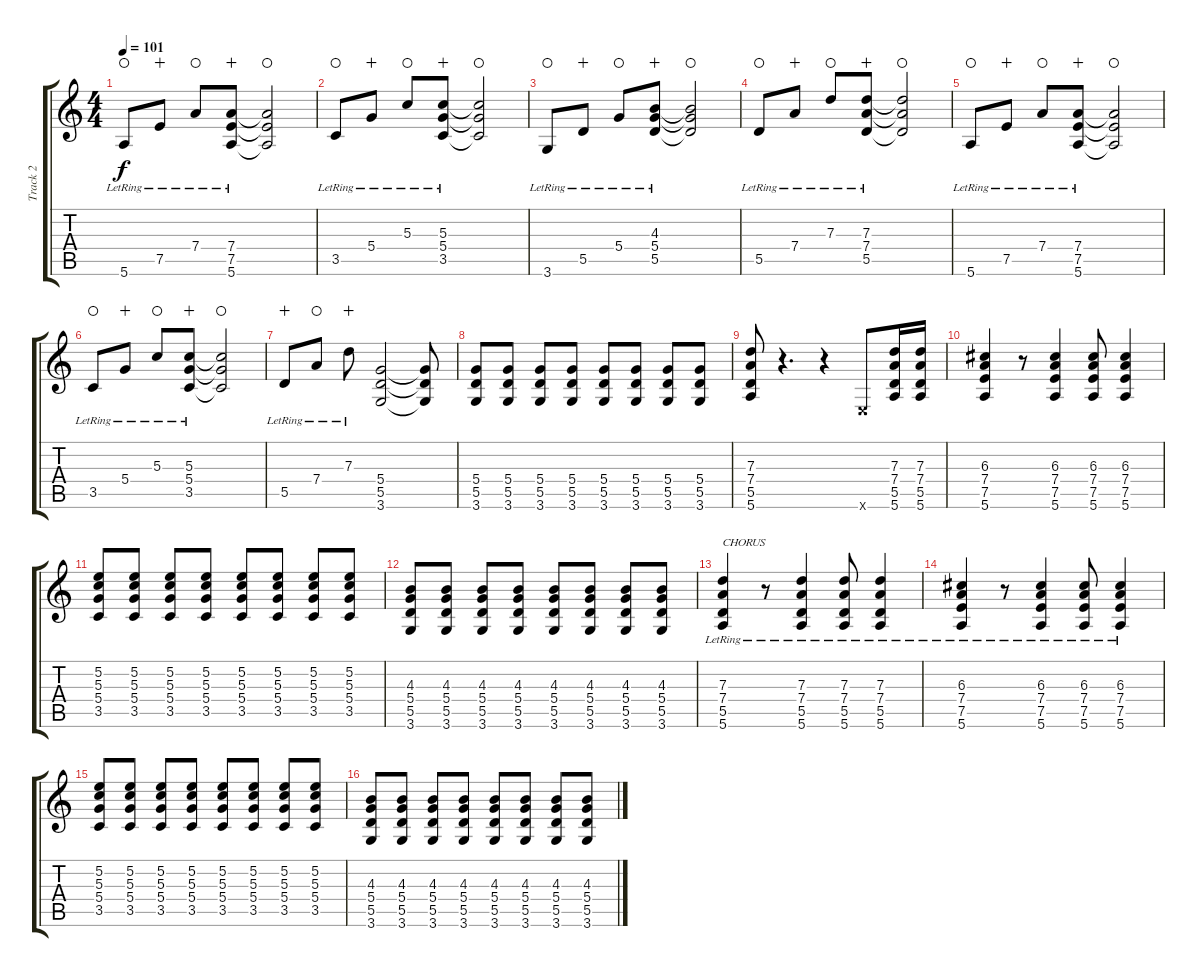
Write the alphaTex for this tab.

\track ("Track 2" "Track 2") {instrument electricguitarclean}
\staff {score tabs}
\tuning (E4 B3 G3 D3 A2 E2) {hide}
\ts (4 4)
\tempo 101
\clef g2
\ks c
5.6{lr}.8{dy f waho} 7.5{lr}.8{wahc} 7.4{lr}.8{waho} (7.4{lr} 7.5{lr} 5.6{lr}).8{wahc} (7.4{t} 7.5{t} 5.6{t}).2{waho} |
3.5{lr}.8{waho} 5.4{lr}.8{wahc} 5.3{lr}.8{waho} (5.3{lr} 5.4{lr} 3.5{lr}).8{wahc} (5.3{t} 5.4{t} 3.5{t}).2{waho} |
3.6{lr}.8{waho} 5.5{lr}.8{wahc} 5.4{lr}.8{waho} (4.3{lr} 5.4{lr} 5.5{lr}).8{wahc} (4.3{t} 5.4{t} 5.5{t}).2{waho} |
5.5{lr}.8{volume 16 instrument acousticguitarsteel waho} 7.4{lr}.8{wahc} 7.3{lr}.8{waho} (7.3{lr} 7.4{lr} 5.5{lr}).8{wahc} (7.3{t} 7.4{t} 5.5{t}).2{waho} |
5.6{lr}.8{waho} 7.5{lr}.8{wahc} 7.4{lr}.8{waho} (7.4{lr} 7.5{lr} 5.6{lr}).8{wahc} (7.4{t} 7.5{t} 5.6{t}).2{waho} |
3.5{lr}.8{waho} 5.4{lr}.8{wahc} 5.3{lr}.8{waho} (5.3{lr} 5.4{lr} 3.5{lr}).8{wahc} (5.3{t} 5.4{t} 3.5{t}).2{waho} |
5.5{lr}.8{wahc} 7.4{lr}.8{waho} 7.3{lr}.8{wahc} (5.4 5.5 3.6).2{instrument overdrivenguitar} (5.4{t} 5.5{t} 3.6{t}).8 |
(5.4 5.5 3.6).8 (5.4 5.5 3.6).8 (5.4 5.5 3.6).8 (5.4 5.5 3.6).8 (5.4 5.5 3.6).8 (5.4 5.5 3.6).8 (5.4 5.5 3.6).8 (5.4 5.5 3.6).8 |
(7.3 7.4 5.5 5.6).8 r.4{d} r.4 0.6{x}.8 (7.3 7.4 5.5 5.6).16 (7.3 7.4 5.5 5.6).16 |
(6.3 7.4 7.5 5.6).4 r.8 (6.3 7.4 7.5 5.6).4 (6.3 7.4 7.5 5.6).8 (6.3 7.4 7.5 5.6).4 |
(5.2 5.3 5.4 3.5).8 (5.2 5.3 5.4 3.5).8 (5.2 5.3 5.4 3.5).8 (5.2 5.3 5.4 3.5).8 (5.2 5.3 5.4 3.5).8 (5.2 5.3 5.4 3.5).8 (5.2 5.3 5.4 3.5).8 (5.2 5.3 5.4 3.5).8 |
(4.3 5.4 5.5 3.6).8 (4.3 5.4 5.5 3.6).8 (4.3 5.4 5.5 3.6).8 (4.3 5.4 5.5 3.6).8 (4.3 5.4 5.5 3.6).8 (4.3 5.4 5.5 3.6).8 (4.3 5.4 5.5 3.6).8 (4.3 5.4 5.5 3.6).8 |
(7.3 7.4 5.5{lr} 5.6{lr}).4{txt "CHORUS"} r.8 (7.3 7.4 5.5{lr} 5.6{lr}).4 (7.3 7.4 5.5{lr} 5.6{lr}).8 (7.3 7.4 5.5{lr} 5.6{lr}).4 |
(6.3 7.4 7.5{lr} 5.6{lr}).4 r.8 (6.3 7.4 7.5{lr} 5.6{lr}).4 (6.3 7.4 7.5{lr} 5.6{lr}).8 (6.3 7.4 7.5{lr} 5.6{lr}).4 |
(5.2 5.3 5.4 3.5).8 (5.2 5.3 5.4 3.5).8 (5.2 5.3 5.4 3.5).8 (5.2 5.3 5.4 3.5).8 (5.2 5.3 5.4 3.5).8 (5.2 5.3 5.4 3.5).8 (5.2 5.3 5.4 3.5).8 (5.2 5.3 5.4 3.5).8 |
(4.3 5.4 5.5 3.6).8 (4.3 5.4 5.5 3.6).8 (4.3 5.4 5.5 3.6).8 (4.3 5.4 5.5 3.6).8 (4.3 5.4 5.5 3.6).8 (4.3 5.4 5.5 3.6).8 (4.3 5.4 5.5 3.6).8 (4.3 5.4 5.5 3.6).8
